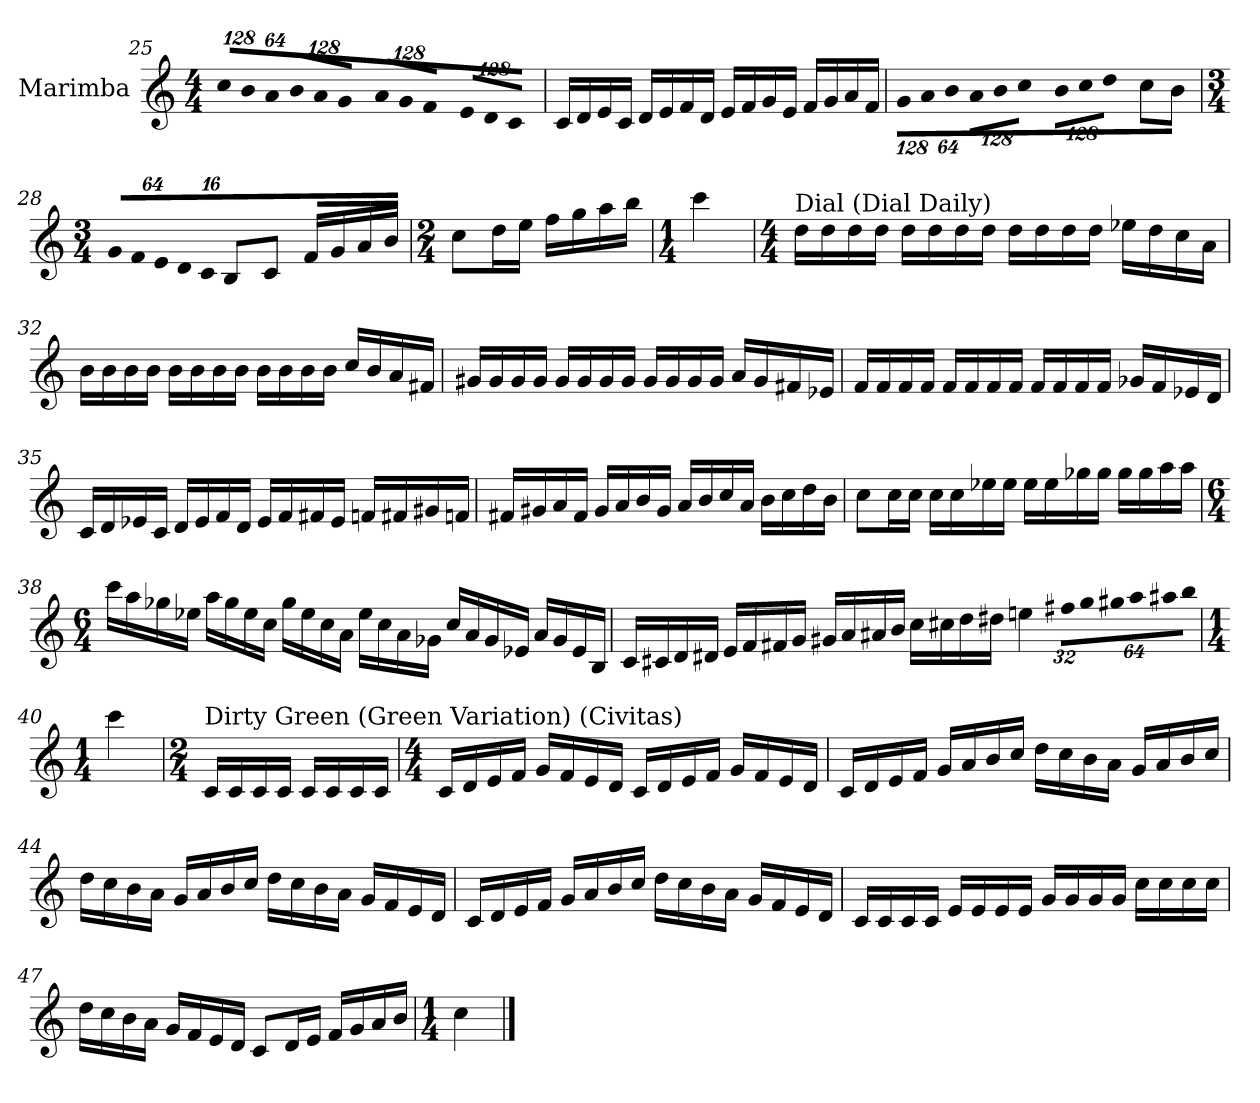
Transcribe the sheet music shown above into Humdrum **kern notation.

**kern
*part1
*staff1
*I"Marimba
*I'Mar.
!!LO:LB:g=z
*clefG2
*k[]
*M4/4
*Xbrackettup
=25
!LO:N:vis=8
1024%85cci\L
!LO:N:vis=8
1024%85bi\
!LO:N:vis=8
512%43ai\J
!LO:N:vis=8
1024%85bi/L
!LO:N:vis=8
1024%85ai/
!LO:N:vis=8
512%43gi/J
!LO:N:vis=8
1024%85ai/L
!LO:N:vis=8
1024%85gi/
!LO:N:vis=8
512%43fi/J
!LO:N:vis=8
1024%85ei/L
!LO:N:vis=8
1024%85di/
!LO:N:vis=8
512%43ci/J
=26
16ci/LL
16di/
16ei/
16ci/JJ
16di/LL
16ei/
16fi/
16di/JJ
16ei/LL
16fi/
16gi/
16ei/JJ
16fi/LL
16gi/
16ai/
16fi/JJ
=27
!LO:N:vis=8
1024%85gi/L
!LO:N:vis=8
1024%85ai/
!LO:N:vis=8
512%43bi/J
!LO:N:vis=8
1024%85ai\L
!LO:N:vis=8
1024%85bi\
!LO:N:vis=8
512%43cci\J
!LO:N:vis=8
1024%85bi\L
!LO:N:vis=8
1024%85cci\
!LO:N:vis=8
512%43ddi\J
8cci\L
8bi\J
=28
*M3/4
!LO:N:vis=16
1024%51gi/LL
!LO:N:vis=16
1024%51fi/
!LO:N:vis=16
1024%51ei/
!LO:N:vis=16
1024%51di/
!LO:N:vis=16
256%13ci/JJ
8Bi/L
8ci/J
16fi/LL
16gi/
16ai/
16bi/JJ
=29
*M2/4
8cci\L
16ddi\L
16eei\JJ
16ffi\LL
16ggi\
16aai\
16bbi\JJ
=30
*M1/4
4ccci\
!!LO:LB:g=z
=31
*M4/4
!LO:TX:a:t=Dial (Dial Daily)
16ddi\LL
16ddi\
16ddi\
16ddi\JJ
16ddi\LL
16ddi\
16ddi\
16ddi\JJ
16ddi\LL
16ddi\
16ddi\
16ddi\JJ
16ee-Xi\LL
16ddi\
16cci\
16ai\JJ
=32
16bi\LL
16bi\
16bi\
16bi\JJ
16bi\LL
16bi\
16bi\
16bi\JJ
16bi\LL
16bi\
16bi\
16bi\JJ
16cci/LL
16bi/
16ai/
16f#Xi/JJ
=33
16g#Xi/LL
16g#i/
16g#i/
16g#i/JJ
16g#i/LL
16g#i/
16g#i/
16g#i/JJ
16g#i/LL
16g#i/
16g#i/
16g#i/JJ
16ai/LL
16g#i/
16f#Xi/
16e-Xi/JJ
=34
16fi/LL
16fi/
16fi/
16fi/JJ
16fi/LL
16fi/
16fi/
16fi/JJ
16fi/LL
16fi/
16fi/
16fi/JJ
16g-Xi/LL
16fi/
16e-Xi/
16di/JJ
!!LO:LB:g=z
=35
16ci/LL
16di/
16e-Xi/
16ci/JJ
16di/LL
16e-i/
16fi/
16di/JJ
16e-i/LL
16fi/
16f#Xi/
16e-i/JJ
16fni/LL
16f#Xi/
16g#Xi/
16fni/JJ
=36
16f#Xi/LL
16g#Xi/
16ai/
16f#i/JJ
16g#i/LL
16ai/
16bi/
16g#i/JJ
16ai/LL
16bi/
16cci/
16ai/JJ
16bi\LL
16cci\
16ddi\
16bi\JJ
=37
8cci\L
16cci\L
16cci\JJ
16cci\LL
16cci\
16ee-Xi\
16ee-i\JJ
16ee-i\LL
16ee-i\
16gg-Xi\
16gg-i\JJ
16gg-i\LL
16gg-i\
16aai\
16aai\JJ
!!LO:LB:g=z
=38
*M6/4
16ccci\LL
16aai\
16gg-Xi\
16ee-Xi\JJ
16aai\LL
16gg-i\
16ee-i\
16cci\JJ
16gg-i\LL
16ee-i\
16cci\
16ai\JJ
16ee-i\LL
16cci\
16ai\
16g-Xi\JJ
16cci/LL
16ai/
16g-i/
16e-Xi/JJ
16ai/LL
16g-i/
16e-i/
16Bi/JJ
=39
16ci/LL
16c#Xi/
16di/
16d#Xi/JJ
16ei/LL
16fi/
16f#Xi/
16gi/JJ
16g#Xi/LL
16ai/
16a#Xi/
16bi/JJ
16cci\LL
16cc#Xi\
16ddi\
16dd#Xi\JJ
4eeni\
!LO:N:vis=16
512%21ff#Xi\LL
!LO:N:vis=16
1024%43ggi\
!LO:N:vis=16
1024%43gg#Xi\
!LO:N:vis=16
512%21aai\
!LO:N:vis=16
1024%43aa#Xi\
!LO:N:vis=16
1024%43bbi\JJ
=40
*M1/4
4ccci\
!!LO:LB:g=z
=41
*M2/4
!LO:TX:a:t=Dirty Green (Green Variation) (Civitas)
16ci/LL
16ci/
16ci/
16ci/JJ
16ci/LL
16ci/
16ci/
16ci/JJ
=42
*M4/4
16ci/LL
16di/
16ei/
16fi/JJ
16gi/LL
16fi/
16ei/
16di/JJ
16ci/LL
16di/
16ei/
16fi/JJ
16gi/LL
16fi/
16ei/
16di/JJ
=43
16ci/LL
16di/
16ei/
16fi/JJ
16gi/LL
16ai/
16bi/
16cci/JJ
16ddi\LL
16cci\
16bi\
16ai\JJ
16gi/LL
16ai/
16bi/
16cci/JJ
=44
16ddi\LL
16cci\
16bi\
16ai\JJ
16gi/LL
16ai/
16bi/
16cci/JJ
16ddi\LL
16cci\
16bi\
16ai\JJ
16gi/LL
16fi/
16ei/
16di/JJ
!!LO:LB:g=z
=45
16ci/LL
16di/
16ei/
16fi/JJ
16gi/LL
16ai/
16bi/
16cci/JJ
16ddi\LL
16cci\
16bi\
16ai\JJ
16gi/LL
16fi/
16ei/
16di/JJ
=46
16ci/LL
16ci/
16ci/
16ci/JJ
16ei/LL
16ei/
16ei/
16ei/JJ
16gi/LL
16gi/
16gi/
16gi/JJ
16cci\LL
16cci\
16cci\
16cci\JJ
=47
16ddi\LL
16cci\
16bi\
16ai\JJ
16gi/LL
16fi/
16ei/
16di/JJ
8ci/L
16di/L
16ei/JJ
16fi/LL
16gi/
16ai/
16bi/JJ
=48
*M1/4
4cci\
==
*-
